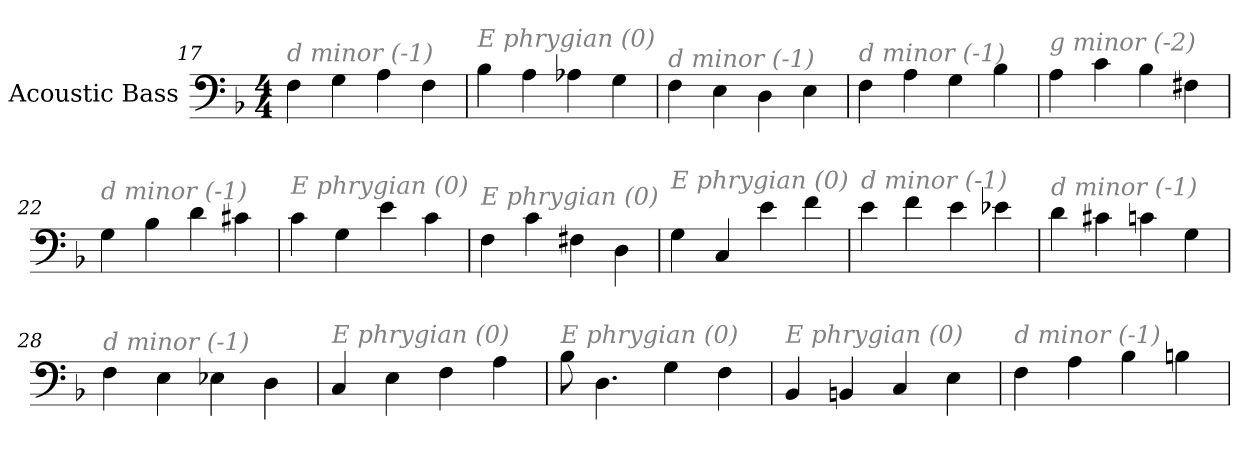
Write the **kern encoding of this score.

**kern
*part1
*staff1
*I"Acoustic Bass
*clefF4
*ITrd7c12
*k[b-]
*F:
*M4/4
=17
!LO:TX:i:color=#808080:t=d minor (-1)
4FF
4GG
4AA
4FF
=18
!LO:TX:i:color=#808080:t=E phrygian (0)
4BB-
4AA
4AA-X
4GG
=19
!LO:TX:i:color=#808080:t=d minor (-1)
4FF
4EE
4DD
4EE
=20
!LO:TX:i:color=#808080:t=d minor (-1)
4FF
4AA
4GG
4BB-
=21
!LO:TX:i:color=#808080:t=g minor (-2)
4AA
4C
4BB-
4FF#X
=22
!LO:TX:i:color=#808080:t=d minor (-1)
4GG
4BB-
4D
4C#X
=23
!LO:TX:i:color=#808080:t=E phrygian (0)
4C
4GG
4E
4C
=24
!LO:TX:i:color=#808080:t=E phrygian (0)
4FF
4C
4FF#X
4DD
=25
!LO:TX:i:color=#808080:t=E phrygian (0)
4GG
4CC
4E
4F
=26
!LO:TX:i:color=#808080:t=d minor (-1)
4E
4F
4E
4E-X
=27
!LO:TX:i:color=#808080:t=d minor (-1)
4D
4C#X
4Cn
4GG
=28
!LO:TX:i:color=#808080:t=d minor (-1)
4FF
4EE
4EE-X
4DD
=29
!LO:TX:i:color=#808080:t=E phrygian (0)
4CC
4EE
4FF
4AA
=30
!LO:TX:i:color=#808080:t=E phrygian (0)
8BB-
4.DD
4GG
4FF
=31
!LO:TX:i:color=#808080:t=E phrygian (0)
4BBB-
4BBBn
4CC
4EE
=32
!LO:TX:i:color=#808080:t=d minor (-1)
4FF
4AA
4BB-
4BBn
=
*-
